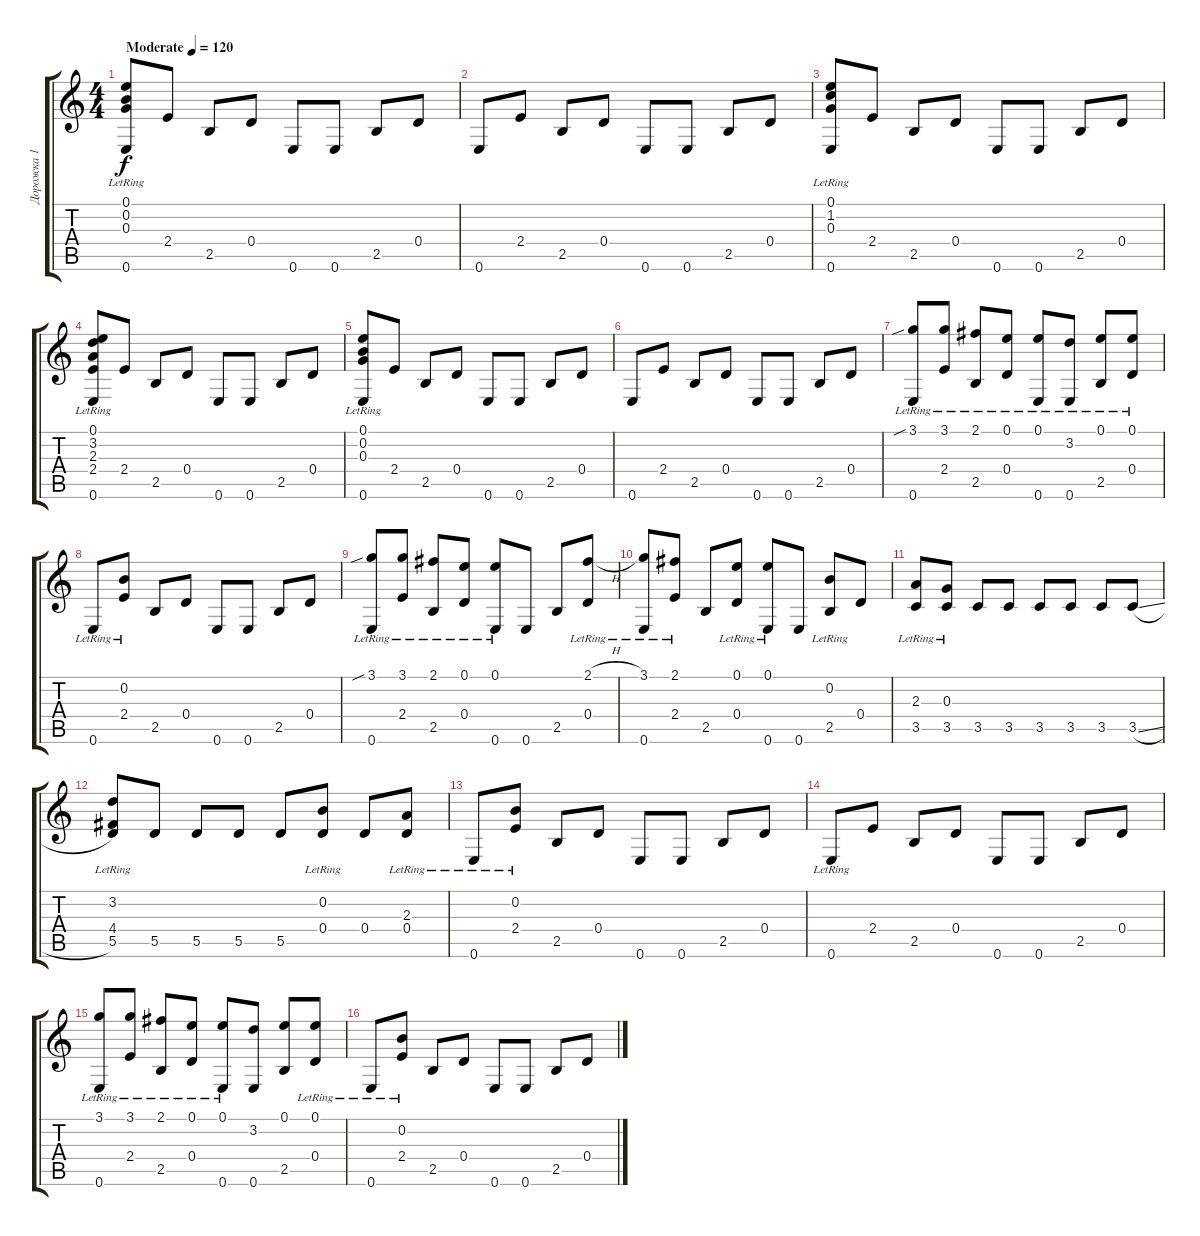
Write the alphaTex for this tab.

\track ("Дорожка 1" "Дорожка 1") {instrument acousticguitarsteel}
\staff {score tabs}
\tuning (E4 B3 G3 D3 A2 E2) {hide}
\ts (4 4)
\tempo (120 "Moderate")
\clef g2
\ks c
(0.1{lr} 0.2{lr} 0.3{lr} 0.6{lr}).8{dy f instrument acousticguitarsteel} 2.4.8 2.5.8 0.4.8 0.6.8 0.6.8 2.5.8 0.4.8 |
0.6.8 2.4.8 2.5.8 0.4.8 0.6.8 0.6.8 2.5.8 0.4.8 |
(0.1{lr} 1.2{lr} 0.3{lr} 0.6{lr}).8 2.4.8 2.5.8 0.4.8 0.6.8 0.6.8 2.5.8 0.4.8 |
(0.1{lr} 3.2{lr} 2.3{lr} 2.4{lr} 0.6{lr}).8 2.4.8 2.5.8 0.4.8 0.6.8 0.6.8 2.5.8 0.4.8 |
(0.1{lr} 0.2{lr} 0.3{lr} 0.6{lr}).8 2.4.8 2.5.8 0.4.8 0.6.8 0.6.8 2.5.8 0.4.8 |
0.6.8 2.4.8 2.5.8 0.4.8 0.6.8 0.6.8 2.5.8 0.4.8 |
(3.1{sib lr} 0.6{lr}).8 (3.1{lr} 2.4).8 (2.1{lr} 2.5).8 (0.1{lr} 0.4).8 (0.1{lr} 0.6).8 (3.2{lr} 0.6{lr}).8 (0.1{lr} 2.5).8 (0.1{lr} 0.4).8 |
0.6{lr}.8 (0.2{lr} 2.4).8 2.5.8 0.4.8 0.6.8 0.6.8 2.5.8 0.4.8 |
(3.1{sib lr} 0.6).8 (3.1{lr} 2.4).8 (2.1{lr} 2.5).8 (0.1{lr} 0.4).8 (0.1{lr} 0.6).8 0.6.8 2.5.8 (2.1{h lr} 0.4).8 |
(3.1{lr} 0.6).8 (2.1{lr} 2.4).8 2.5.8 (0.1{lr} 0.4).8 (0.1{lr} 0.6).8 0.6.8 (0.2{lr} 2.5).8 0.4.8 |
(2.3{lr} 3.5).8 (0.3{lr} 3.5).8 3.5.8 3.5.8 3.5.8 3.5.8 3.5.8 3.5{sl}.8 |
(3.2{lr} 4.4 5.5).8 5.5.8 5.5.8 5.5.8 5.5.8 (0.2{lr} 0.4).8 0.4.8 (2.3{lr} 0.4).8 |
0.6{lr}.8 (0.2{lr} 2.4).8 2.5.8 0.4.8 0.6.8 0.6.8 2.5.8 0.4.8 |
0.6{lr}.8 2.4.8 2.5.8 0.4.8 0.6.8 0.6.8 2.5.8 0.4.8 |
(3.1 0.6{lr}).8 (3.1{lr} 2.4).8 (2.1{lr} 2.5).8 (0.1{lr} 0.4).8 (0.1{lr} 0.6).8 (3.2 0.6).8 (0.1 2.5).8 (0.1{lr} 0.4).8 |
0.6{lr}.8 (0.2{lr} 2.4).8 2.5.8 0.4.8 0.6.8 0.6.8 2.5.8 0.4.8
